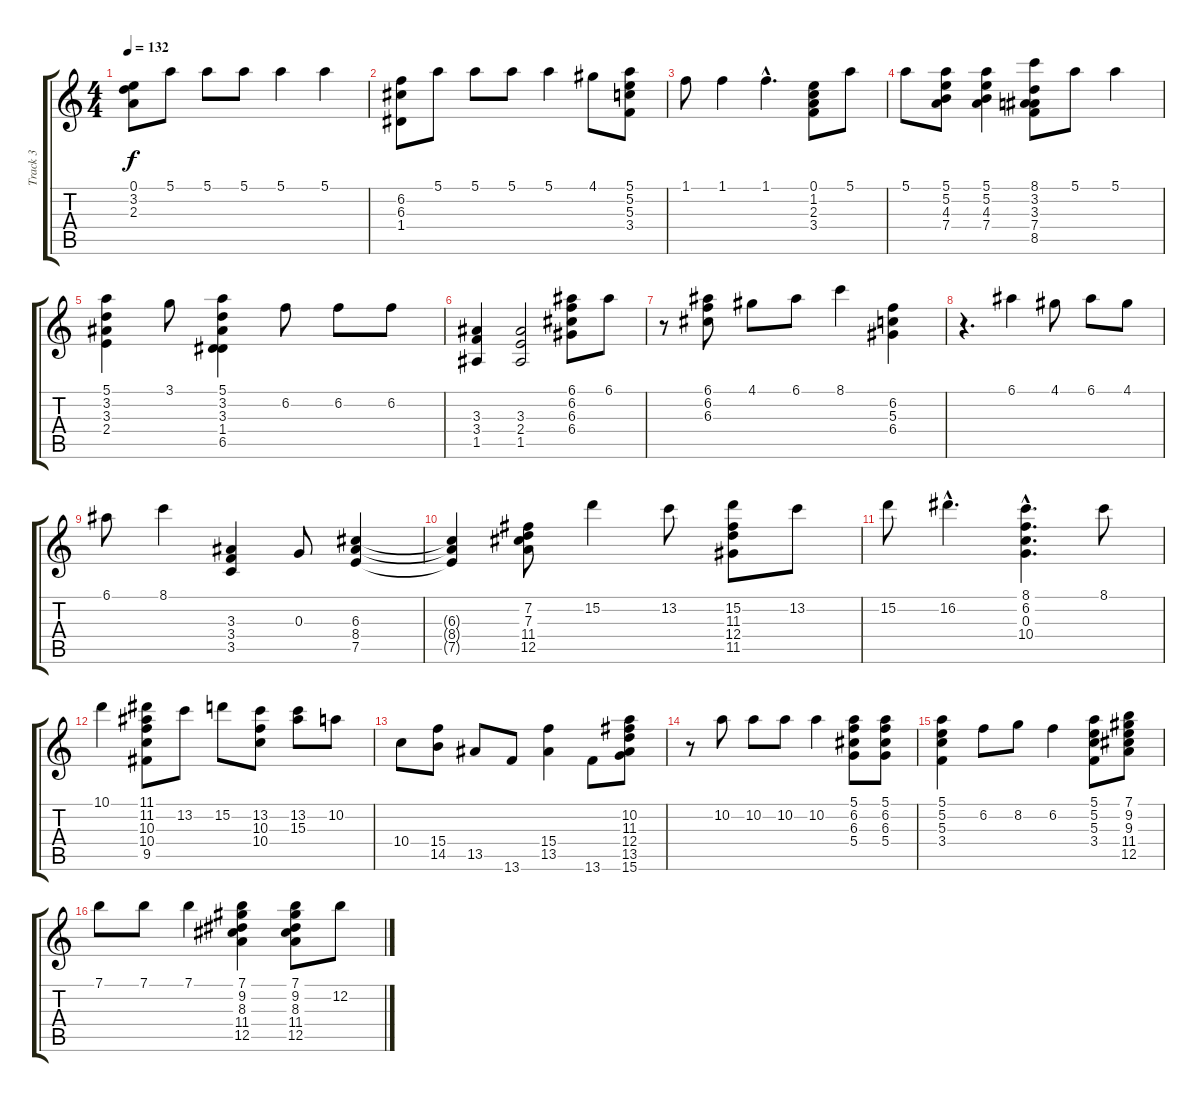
\track ("Track 3" "Track 3") {instrument acousticguitarnylon}
\staff {score tabs}
\tuning (E4 B3 G3 D3 A2 E2) {hide}
\ts (4 4)
\tempo 132
\clef g2
\ks c
(0.1 3.2 2.3).8{dy f instrument acousticguitarnylon} 5.1.8 5.1.8 5.1.8 5.1.4 5.1.4 |
(6.2 6.3 1.4).8 5.1.8 5.1.8 5.1.8 5.1.4 4.1.8 (5.1 5.2 5.3 3.4).8 |
1.1.8 1.1.4 1.1{hac}.4{d} (0.1 1.2 2.3 3.4).8 5.1.8 |
5.1.8 (5.1 5.2 4.3 7.4).8 (5.1 5.2 4.3 7.4).4 (8.1 3.2 3.3 7.4 8.5).8 5.1.8 5.1.4 |
(5.1 3.2 3.3 2.4).4 3.1.8 (5.1 3.2 3.3 1.4 6.5).4 6.2.8 6.2.8 6.2.8 |
(3.3 3.4 1.5).4 (3.3 2.4 1.5).2 (6.1 6.2 6.3 6.4).8 6.1.8 |
r.8 (6.1 6.2 6.3).8 4.1.8 6.1.8 8.1.4 (6.2 5.3 6.4).4 |
r.4{d} 6.1.4 4.1.8 6.1.8 4.1.8 |
6.1.8 8.1.4 (3.3 3.4 3.5).4 0.3.8 (6.3 8.4 7.5).4 |
(6.3{t} 8.4{t} 7.5{t}).4 (7.2 7.3 11.4 12.5).8 15.2.4 13.2.8 (15.2 11.3 12.4 11.5).8 13.2.8 |
15.2.8 16.2{hac}.4{d} (8.1{hac} 6.2{hac} 0.3{hac} 10.4{hac}).4{d} 8.1.8 |
10.1.4 (11.1 11.2 10.3 10.4 9.5).8 13.2.8 15.2.8 (13.2 10.3 10.4).8 (13.2 15.3).8 10.2.8 |
10.4.8 (15.4 14.5).8 13.5.8 13.6.8 (15.4 13.5).4 13.6.8 (10.2 11.3 12.4 13.5 15.6).8 |
r.8 10.2.8 10.2.8 10.2.8 10.2.4 (5.1 6.2 6.3 5.4).8 (5.1 6.2 6.3 5.4).8 |
(5.1 5.2 5.3 3.4).4 6.2.8 8.2.8 6.2.4 (5.1 5.2 5.3 3.4).8 (7.1 9.2 9.3 11.4 12.5).8 |
7.1.8 7.1.8 7.1.4 (7.1 9.2 8.3 11.4 12.5).4 (7.1 9.2 8.3 11.4 12.5).8 12.2.8
